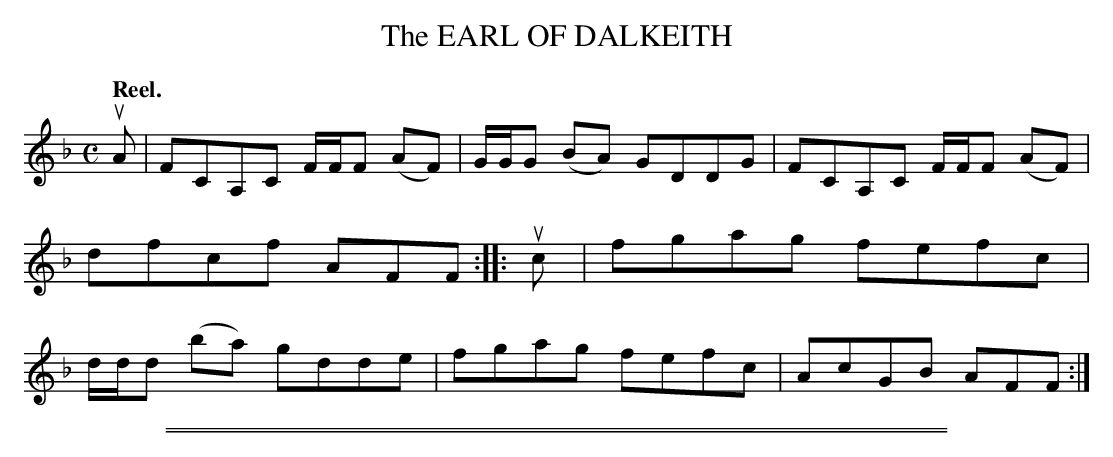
X:1
T: The EARL OF DALKEITH
Q: "Reel."
M: C
L: 1/8
K: F
uA |\
FCA,C F/F/F (AF) | G/G/G (BA) GDDG |\
FCA,C F/F/F (AF) | dfcf AFF ::\
uc |\
fgag fefc | d/d/d (ba) gdde |\
fgag fefc | AcGB AFF :|
